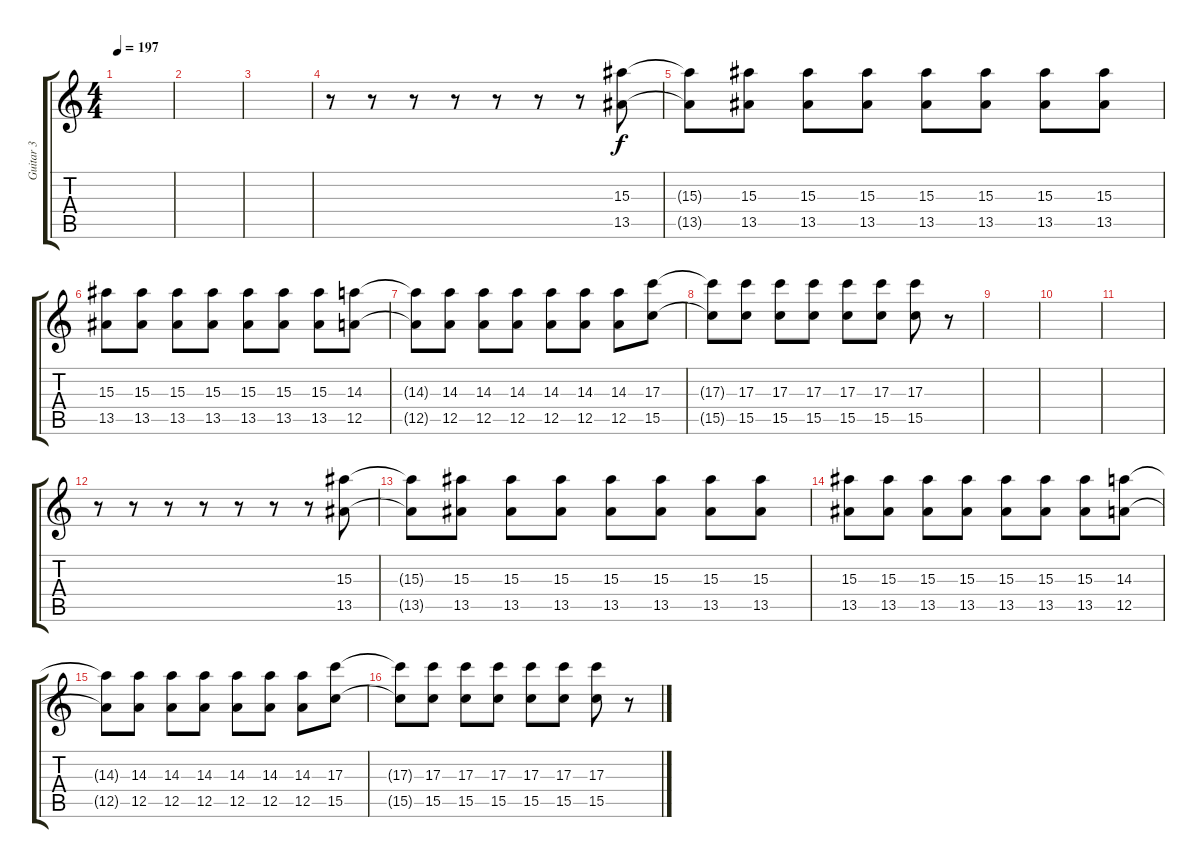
\track ("Guitar 3" "Guitar 3") {instrument distortionguitar}
\staff {score tabs}
\tuning (E4 B3 G3 D3 A2 D2) {hide}
\ts (4 4)
\tempo 197
\clef g2
\ks c
|
|
|
r.8 r.8 r.8 r.8 r.8 r.8 r.8 (15.3 13.5).8 |
(15.3{t} 13.5{t}).8 (15.3 13.5).8 (15.3 13.5).8 (15.3 13.5).8 (15.3 13.5).8 (15.3 13.5).8 (15.3 13.5).8 (15.3 13.5).8 |
(15.3 13.5).8 (15.3 13.5).8 (15.3 13.5).8 (15.3 13.5).8 (15.3 13.5).8 (15.3 13.5).8 (15.3 13.5).8 (14.3 12.5).8 |
(14.3{t} 12.5{t}).8 (14.3 12.5).8 (14.3 12.5).8 (14.3 12.5).8 (14.3 12.5).8 (14.3 12.5).8 (14.3 12.5).8 (17.3 15.5).8 |
(17.3{t} 15.5{t}).8 (17.3 15.5).8 (17.3 15.5).8 (17.3 15.5).8 (17.3 15.5).8 (17.3 15.5).8 (17.3 15.5).8 r.8 |
|
|
|
r.8 r.8 r.8 r.8 r.8 r.8 r.8 (15.3 13.5).8 |
(15.3{t} 13.5{t}).8 (15.3 13.5).8 (15.3 13.5).8 (15.3 13.5).8 (15.3 13.5).8 (15.3 13.5).8 (15.3 13.5).8 (15.3 13.5).8 |
(15.3 13.5).8 (15.3 13.5).8 (15.3 13.5).8 (15.3 13.5).8 (15.3 13.5).8 (15.3 13.5).8 (15.3 13.5).8 (14.3 12.5).8 |
(14.3{t} 12.5{t}).8 (14.3 12.5).8 (14.3 12.5).8 (14.3 12.5).8 (14.3 12.5).8 (14.3 12.5).8 (14.3 12.5).8 (17.3 15.5).8 |
(17.3{t} 15.5{t}).8 (17.3 15.5).8 (17.3 15.5).8 (17.3 15.5).8 (17.3 15.5).8 (17.3 15.5).8 (17.3 15.5).8 r.8
